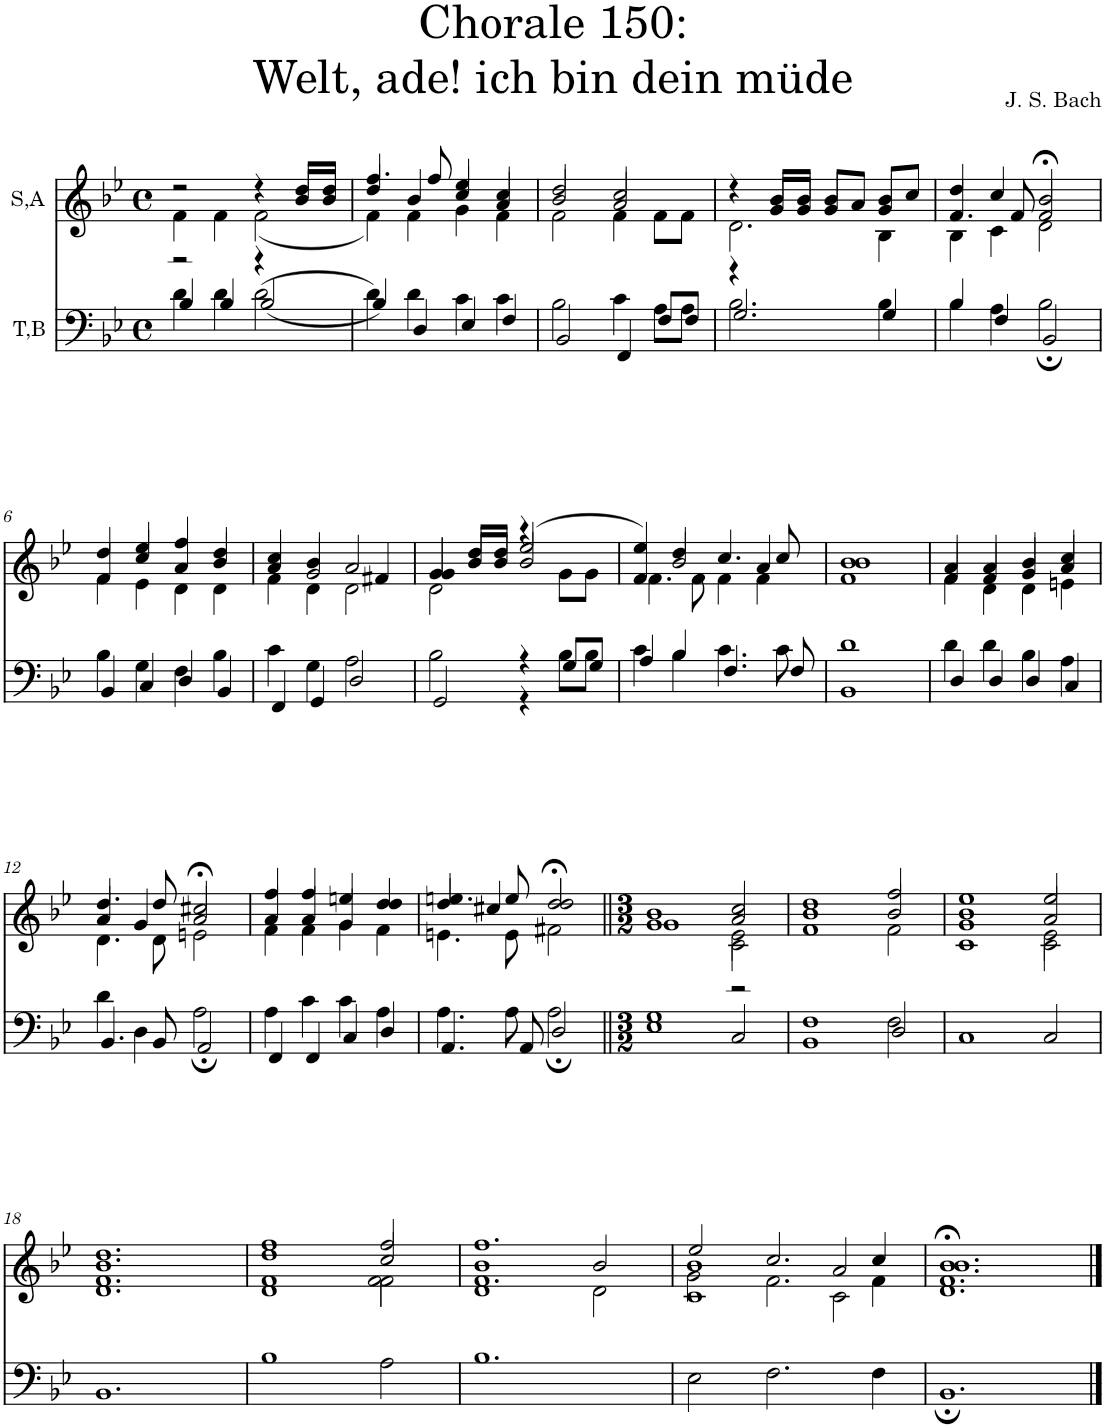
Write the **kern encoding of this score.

**kern	**kern
*part2	*part1
*staff2	*staff1
*I"T,B	*I"S,A
*clefF4	*clefG2
*k[b-e-]	*k[b-e-]
*M4/4	*M4/4
*met(c)	*met(c)
=1	=1
*^	*^
*	*^	*	*^
1ryy	4d\	4B-/	2r	4f\	2r
.	4d\	4B-/	.	4f\	.
.	(>2d\	(<2B-/	4r	(<2f\	4r
.	.	.	8dd/L	.	8b-/L
.	.	.	8dd/J	.	8b-/J
=2	=2	=2	=2	=2	=2
1ryy	4d\)	4B-/)	4.ff/	4f\)	4dd/
.	4d\	4D/	.	4f\	4b-/
.	.	.	8ff/	.	.
.	4c\	4E-/	4ee-/	4g\	4cc/
.	4c\	4F/	4cc/	4f\	4a/
=3	=3	=3	=3	=3	=3
1ryy	2B-\	2BB-/	2dd/	2f\	2b-/
.	4c\	4FF/	2cc/	4f\	2a/
.	8A\L	8F/L	.	8f\L	.
.	8A\J	8F/J	.	8f\J	.
=4	=4	=4	=4	=4	=4
1ryy	2.B-\	2.G/	4r	2.d\	4r
.	.	.	8b-/L	.	8g/L
.	.	.	8b-/J	.	8g/J
.	.	.	8b-/L	.	4g/
.	.	.	8a/J	.	.
.	4B-\	4G/	8b-/L	4B-\	4g/
.	.	.	8cc/J	.	.
=5	=5	=5	=5	=5	=5
1ryy	4B-\	4B-/	4dd/	4B-\	4.f/
.	4A\	4F/	4cc/	4c\	.
.	.	.	.	.	8f/
.	2B-\	2BB-;/	2b-;</	2d\	2f/
!!LO:LB:g=z	!!	!!
=6	=6	=6	=6	=6	=6
1ryy	4B-\	4BB-/	4dd/	4f\	4f/
.	4G\	4C/	4ee-/	4e-\	4cc/
.	4F\	4D/	4ff/	4d\	4a/
.	4B-\	4BB-/	4dd/	4d\	4b-/
=7	=7	=7	=7	=7	=7
1ryy	4c\	4FF/	4cc/	4f\	4a/
.	4G\	4GG/	4b-/	4d\	2g/
.	2A\	2D/	2a/	2d\	.
.	.	.	.	.	4f#X/
=8	=8	=8	=8	=8	=8
1ryy	2B-\	2GG/	4g/	2d\	4g/
.	.	.	8dd/L	.	8b-/L
.	.	.	8dd/J	.	8b-/J
.	4r	4r	(>2ee-/	4r	2b-/
.	8B-\L	8G/L	.	8g\L	.
.	8B-\J	8G/J	.	8g\J	.
=9	=9	=9	=9	=9	=9
1ryy	4c\	4A/	4ee-/)	4.f\	4f/
.	4B-\	4B-/	4dd/	.	2b-/
.	.	.	.	8f\	.
.	4.c\	4.F/	4.cc/	4f\	.
.	.	.	.	4f\	4a/
.	8c\	8F/	8cc/	.	.
=10	=10	=10	=10	=10	=10
1ryy	1d	1BB-	1b-	1f	1b-
=11	=11	=11	=11	=11	=11
1ryy	4d\	4D/	4a/	4f\	4f/
.	4d\	4D/	4a/	4d\	4f/
.	4B-\	4D/	4b-/	4d\	4g/
.	4A\	4C/	4cc/	4en\	4a/
!!LO:LB:g=z	!!	!!
=12	=12	=12	=12	=12	=12
1ryy	4d\	4.BB-/	4.dd/	4.d\	4a/
.	4D\	.	.	.	4g/
.	.	8BB-/	8dd/	8d\	.
.	2A\	2AA;/	2cc#X;</	2en\	2a/
=13	=13	=13	=13	=13	=13
1ryy	4A\	4FF/	4ff/	4f\	4a/
.	4c\	4FF/	4ff/	4f\	4a/
.	4c\	4C/	4een/	4g\	4g/
.	4A\	4D/	4dd/	4f\	4dd/
=14	=14	=14	=14	=14	=14
1ryy	4.A\	4.AA/	4.een/	4.en\	4dd/
.	.	.	.	.	4cc#X/
.	8A\	8AA/	8ee/	8e\	.
.	2A\	2D;/	2dd;</	2f#X\	2dd/
*	*	*	*v	*v	*v
=15||	=15||	=15||	=15||
*M3/2	*	*	*M3/2
*	*	*	*^
*	*	*	*	*^
*	*	*	*	*	*^
1.ryy	1G	1E-	1b-	1g	1g	1ryy
.	2r	2C/	2cc/	2c\	2a/	2e-\
*	*	*	*	*	*v	*v
=16	=16	=16	=16	=16	=16
1.ryy	1F	1BB-	1dd	1f	1b-
.	2F\	2D/	2ff/	2f\	2b-/
*v	*v	*v	*	*	*
=17	=17	=17	=17
*	*	*	*^
1C	1ee-	1c	1b-	1g
2C/	2ee-/	2c\	2a/	2e-\
!!LO:LB:g=z	!!	!!	!!
=18	=18	=18	=18	=18
1.BB-	1.dd	1.d	1.b-	1.f
=19	=19	=19	=19	=19
1B-	1ff	1d	1dd	1f
2A\	2ff/	2f\	2cc/	2f\
=20	=20	=20	=20	=20
1.B-	1.ff	1d	1b-	1.f
.	.	2d\	2b-/	.
=21	=21	=21	=21	=21
2E-\	2ee-/	1c	1b-	2g\
2.F\	2.cc/	.	.	2.f\
.	.	2c\	2a/	.
4F\	4cc/	.	.	4f\
=22	=22	=22	=22	=22
1.BB-;	1.b-;<	1.d	1.b-	1.f
*	*v	*v	*v	*v
==	==
*-	*-
